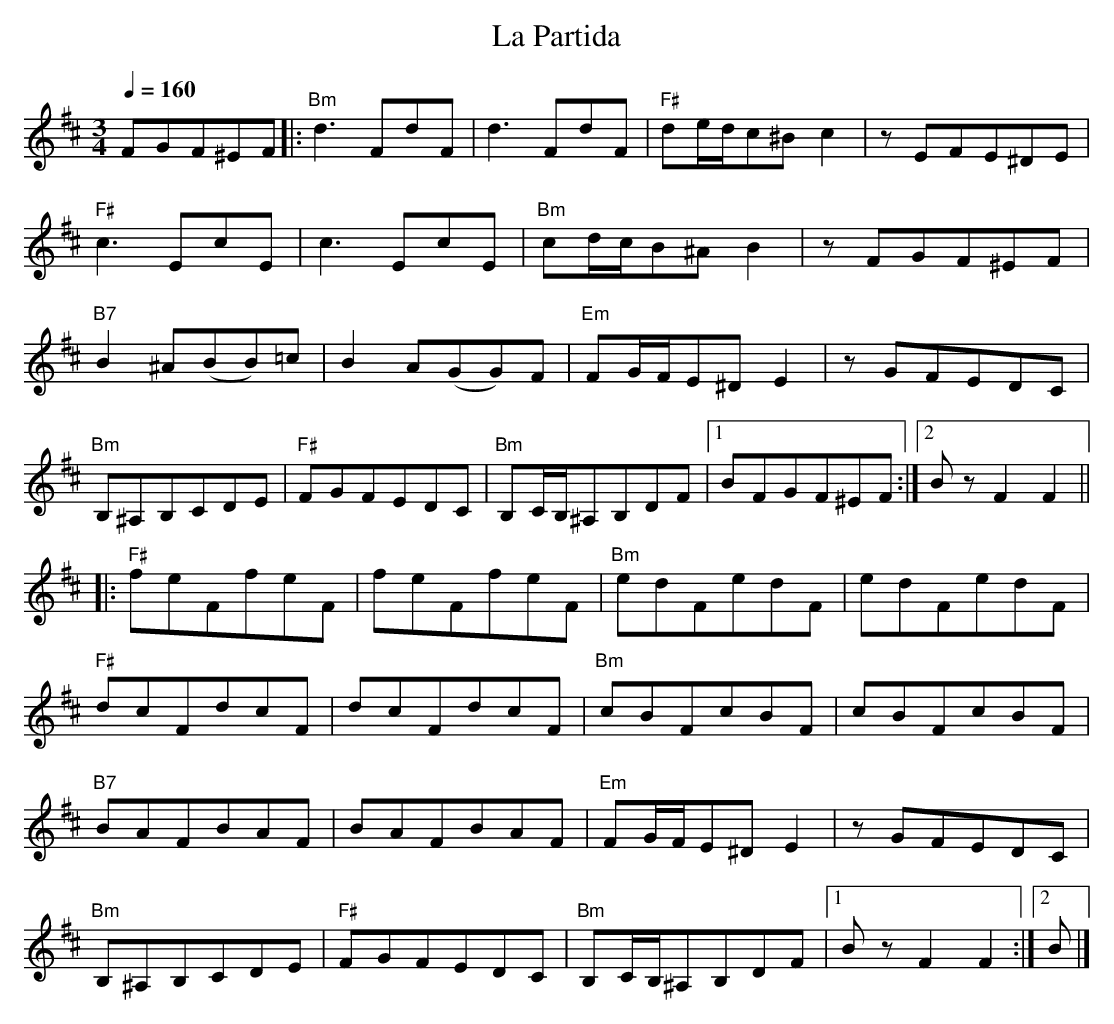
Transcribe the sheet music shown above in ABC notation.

X:1
T:La Partida
M:3/4
L:1/8
Q:1/4=160
K:Bmin
FGF^EF|:"Bm"d3FdF|d3FdF|"F#"de/d/c^Bc2|zEFE^DE|
"F#"c3EcE|c3EcE|"Bm"cd/c/B^AB2|zFGF^EF|
"B7"B2^A(BB)=c|B2A(GG)F|"Em"FG/F/E^DE2|zGFEDC|
"Bm"B,^A,B,CDE|"F#"FGFEDC|"Bm"B,C/B,/^A,B,DF|1BFGF^EF:|2BzF2F2||
|:"F#"feFfeF|feFfeF|"Bm"edFedF|edFedF|
"F#"dcFdcF|dcFdcF|"Bm"cBFcBF|cBFcBF|
"B7"BAFBAF|BAFBAF|"Em"FG/F/E^DE2|zGFEDC|
"Bm"B,^A,B,CDE|"F#"FGFEDC|"Bm"B,C/B,/^A,B,DF|1BzF2F2:|2B|]
